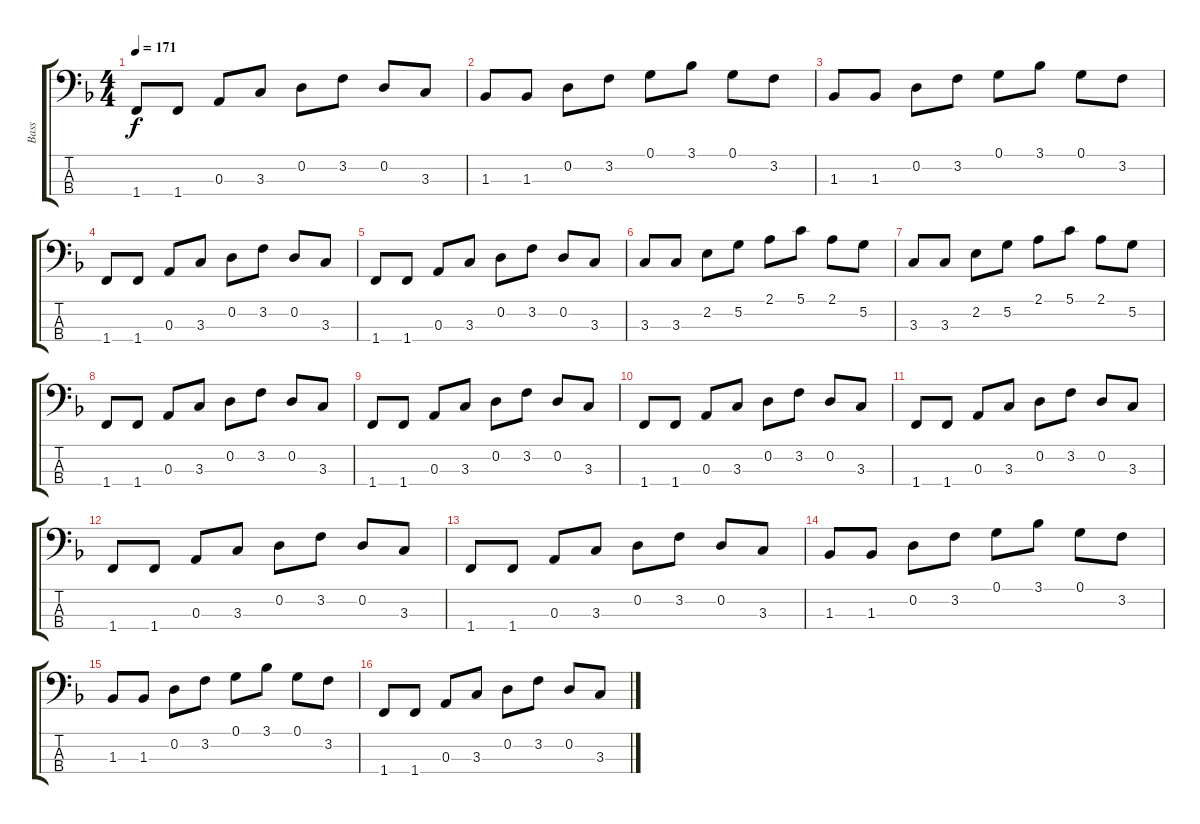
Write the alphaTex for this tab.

\track ("Bass" "Bass") {instrument electricbasspick}
\staff {score tabs}
\tuning (G2 D2 A1 E1) {hide}
\ts (4 4)
\tempo 171
\clef f4
\ks f
1.4.8{dy f} 1.4.8 0.3.8 3.3.8 0.2.8 3.2.8 0.2.8 3.3.8 |
1.3.8 1.3.8 0.2.8 3.2.8 0.1.8 3.1.8 0.1.8 3.2.8 |
1.3.8 1.3.8 0.2.8 3.2.8 0.1.8 3.1.8 0.1.8 3.2.8 |
1.4.8 1.4.8 0.3.8 3.3.8 0.2.8 3.2.8 0.2.8 3.3.8 |
1.4.8 1.4.8 0.3.8 3.3.8 0.2.8 3.2.8 0.2.8 3.3.8 |
3.3.8 3.3.8 2.2.8 5.2.8 2.1.8 5.1.8 2.1.8 5.2.8 |
3.3.8 3.3.8 2.2.8 5.2.8 2.1.8 5.1.8 2.1.8 5.2.8 |
1.4.8 1.4.8 0.3.8 3.3.8 0.2.8 3.2.8 0.2.8 3.3.8 |
1.4.8 1.4.8 0.3.8 3.3.8 0.2.8 3.2.8 0.2.8 3.3.8 |
1.4.8 1.4.8 0.3.8 3.3.8 0.2.8 3.2.8 0.2.8 3.3.8 |
1.4.8 1.4.8 0.3.8 3.3.8 0.2.8 3.2.8 0.2.8 3.3.8 |
1.4.8 1.4.8 0.3.8 3.3.8 0.2.8 3.2.8 0.2.8 3.3.8 |
1.4.8 1.4.8 0.3.8 3.3.8 0.2.8 3.2.8 0.2.8 3.3.8 |
1.3.8 1.3.8 0.2.8 3.2.8 0.1.8 3.1.8 0.1.8 3.2.8 |
1.3.8 1.3.8 0.2.8 3.2.8 0.1.8 3.1.8 0.1.8 3.2.8 |
1.4.8 1.4.8 0.3.8 3.3.8 0.2.8 3.2.8 0.2.8 3.3.8
